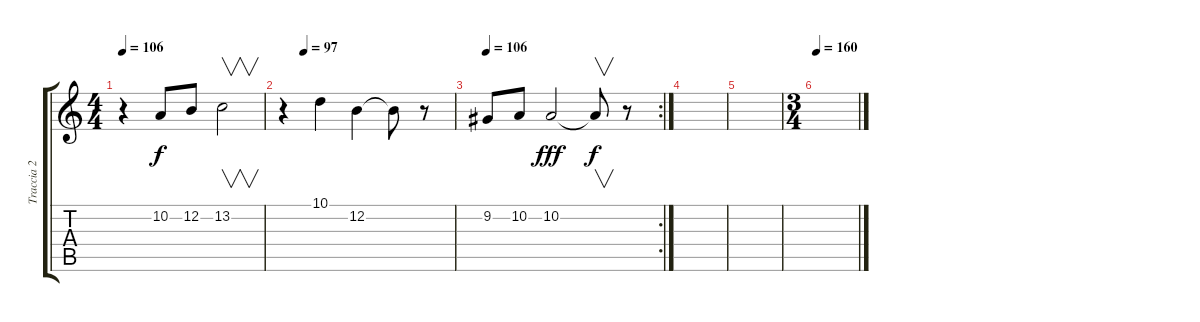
\track ("Traccia 2" "Traccia 2") {instrument voiceoohs}
\staff {score tabs}
\tuning (E4 B3 G3 D3 A2 E2) {hide}
\ts (4 4)
\tempo 106
\clef g2
\ks c
r.4{dy f} 10.2.8 12.2.8 13.2.2{v} |
\tempo (97 0.125)
r.4 10.1.4 12.2.4 12.2{t}.8 r.8 |
\rc 2
\tempo 106
9.2.8 10.2.8 10.2.2{dy fff} 10.2{t}.8{v dy f} r.8 |
|
|
\ts (3 4)
\tempo 160
